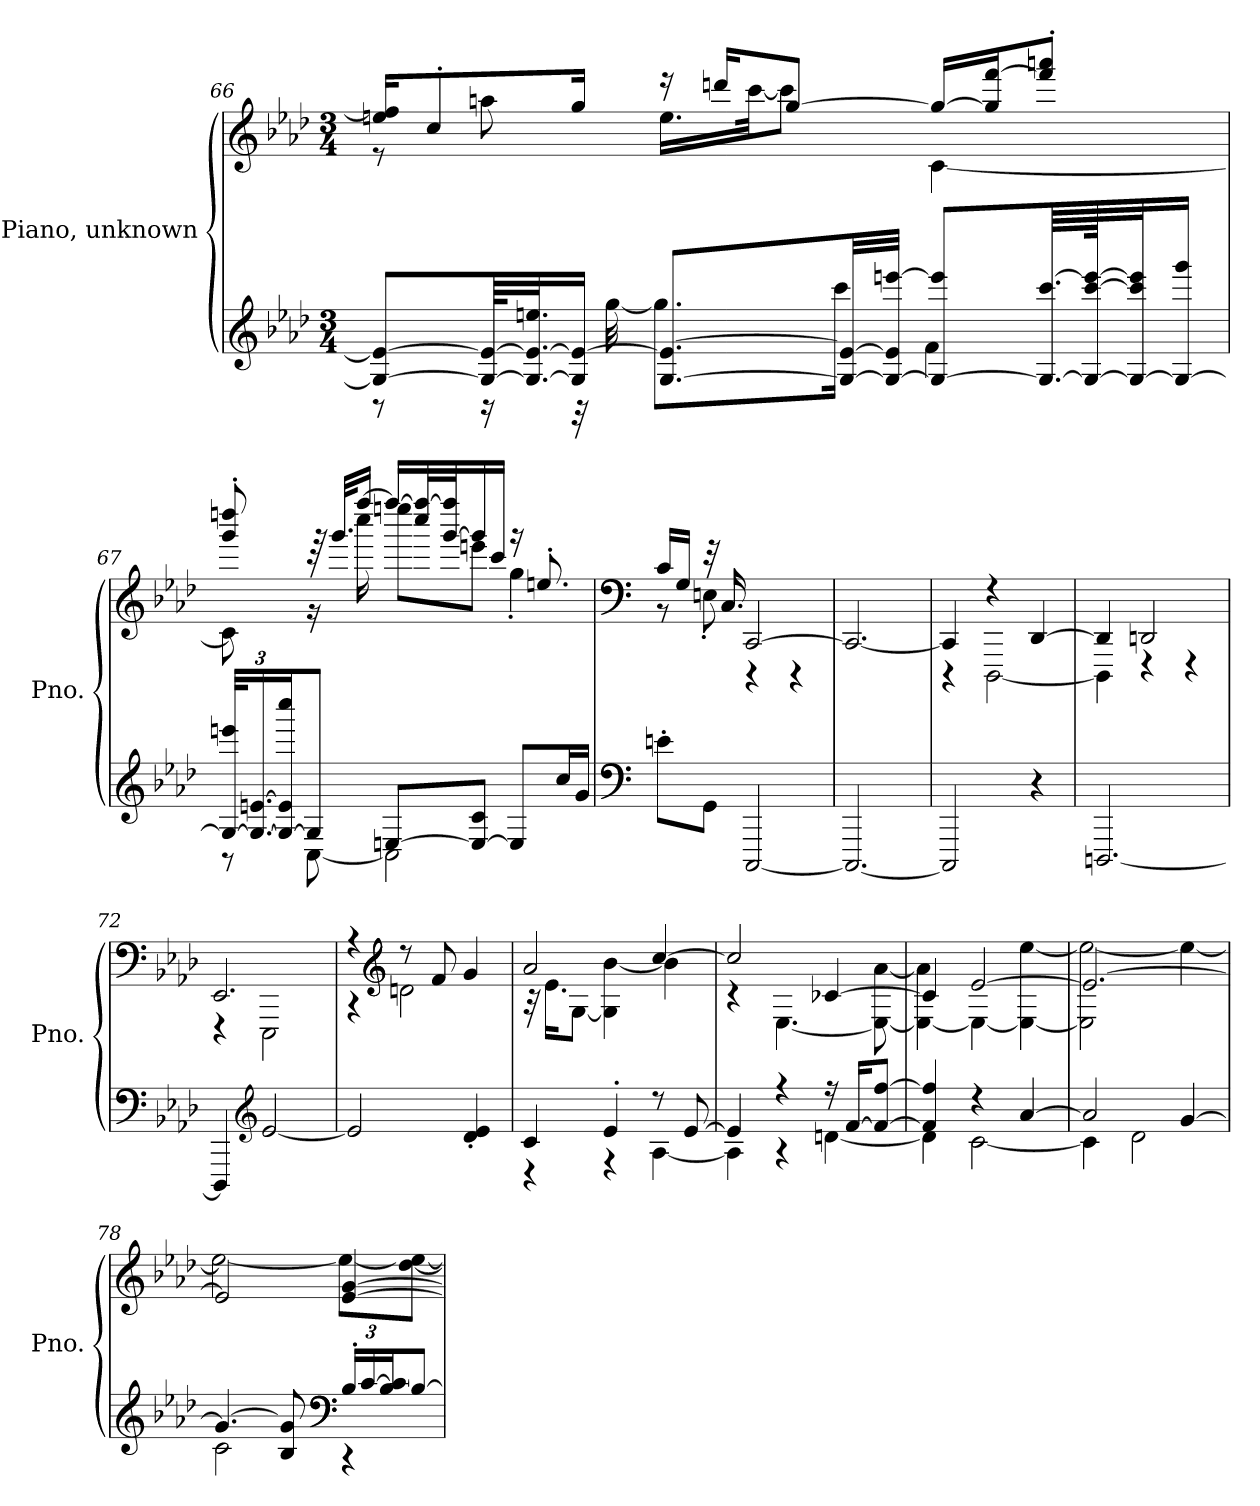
**kern	**kern
*part1	*part1
*staff2	*staff1
*I"Piano, unknown	*
*I'Pno.	*
!!LO:PB:g=z
*clefG2	*clefG2
*k[b-e-a-d-]	*k[b-e-a-d-]
*M3/4	*M3/4
=66	=66
*^	*^
8G/_ 8e/_L	8r	16een/ 16ff/]KL	8r
.	.	8cc'/	.
64G/_ 64e/_KLL	16r	.	8aan\
32.G/_ 32.e/_ 32.een/J	.	.	.
16G/] 16e/_JJ	32r	16gg/Jk	.
.	[32gg\	.	.
[8.G/ 8.e/_L	8.gg\L]	16r	16.ee\LL
.	.	16dddn/KL	.
.	.	.	[32ccc\JK
.	.	[8gg/J	8ccc\J]
32G/_ 32e/_LL	16ccc\Jk	.	.
32G/_ 32e/] [32eeen/JJJ	.	.	.
8G/_ 8eee/]L	4f\	16gg/LL_	[4c\
.	.	16gg/] [16fff/J	.
64.G/_ [64.ccc/LLL	.	8fff/]' 8aaan/'J	.
128G/_ 128ccc/_ [128eee/JK	.	.	.
32G/_ 32ccc/] 32eee/]J	.	.	.
16G/_ 16ggg/JJ	.	.	.
!!LO:LB:g=z	!!
=67	=67	=67	=67
*Xbrackettup	*	*	*
48G/_ 48eeen/KLL	8r	8ggg/' 8ddddn/'	8c\]
24.G/_ [24.en/	.	.	.
24G/_ 24e/] 24cccc/J	.	.	.
8G/J]	[8C\	64r	16r
.	.	32.ggg/KLL	.
.	.	[16ffff/JJ	16cccc\
[8En/L	2C\]	16ffff/LL_	8eeeen\L
.	.	32cccc/ 32ffff/_L	.
.	.	[32ggg/ 32ffff/]J	.
8E/_ 8c/J	.	16ggg/]	8eeen\J
.	.	16ccc/JJ	.
8E/L]	.	16r	4gg'\
.	.	8.een'/	.
16cc/L	.	.	.
16g/JJ	.	.	.
*v	*v	*	*
=68	=68	=68
*clefF4	*clefF4	*
8en'\L	16c/LL	8r
.	16G/JJ	.
8GG\J	32r	8En'\
.	16.C/	.
[2CCC/	[2CC/	4r
.	.	4r
*	*v	*v
=69	=69
2.CCC/_	2.CC/_
=70	=70
*	*^
2CCC/]	4CC/]	4r
.	4r	[2DDD-\
4r	[4DD-/	.
!!LO:LB:g=z	!!
=71	=71	=71
[2.DDDn/	4DD-/]	4DDD-\]
.	2DDn/	4r
.	.	4r
=72	=72	=72
4DDD/]	2.EE-/	4r
*clefG2	*	*
[2e-/	.	2EEE-\
=73	=73	=73
2e-/]	4r	4r
*	*clefG2	*
.	8r	2dn\
.	8f/	.
4d-/' 4e-/'	4g/	.
=74	=74	=74
*^	*	*
4c/	4r	2a-/	32r
.	.	.	16.e-\KL
.	.	.	[8G\J
4e-'/	4r	.	4G\] [4b-\
8r	[4A-\	[4cc/	4b-\]
[8e-/	.	.	.
=75	=75	=75	=75
4e-/]	4A-\]	2cc/]	4r
4r	4r	.	[4.E-\
16r	[4dn\	[4c-X/	.
[16f/KL	.	.	.
8f/_ [8ff/J	.	.	8E-\_ [8a-\
=76	=76	=76	=76
4f/] 4ff/]	4d\]	4c-/]	4E-\_ 4a-\]
4r	[2c\	[2e-/	4E-\_
[4a-/	.	.	4E-\_ [4ee-\
!!LO:LB:g=z	!!
=77	=77	=77	=77
2a-/]	4c\]	2.e-/_	2E-\] 2ee-\_
.	2d-\	.	.
[4g/	.	.	4ee-\_
=78	=78	=78	=78
4.g/_	2c\	2e-/]	2ee-\_
8B-/ 8g/]	.	.	.
*clefF4	*	*	*
24B-'/LL	4r	[4e-/ [4g/	8ee-\L_
[24c/	.	.	.
[24B-/ 24c/]J	.	.	.
8B-/J_	.	.	[8dd-\ 8ee-\_J
*v	*v	*	*
*	*v	*v
=	=
*-	*-
